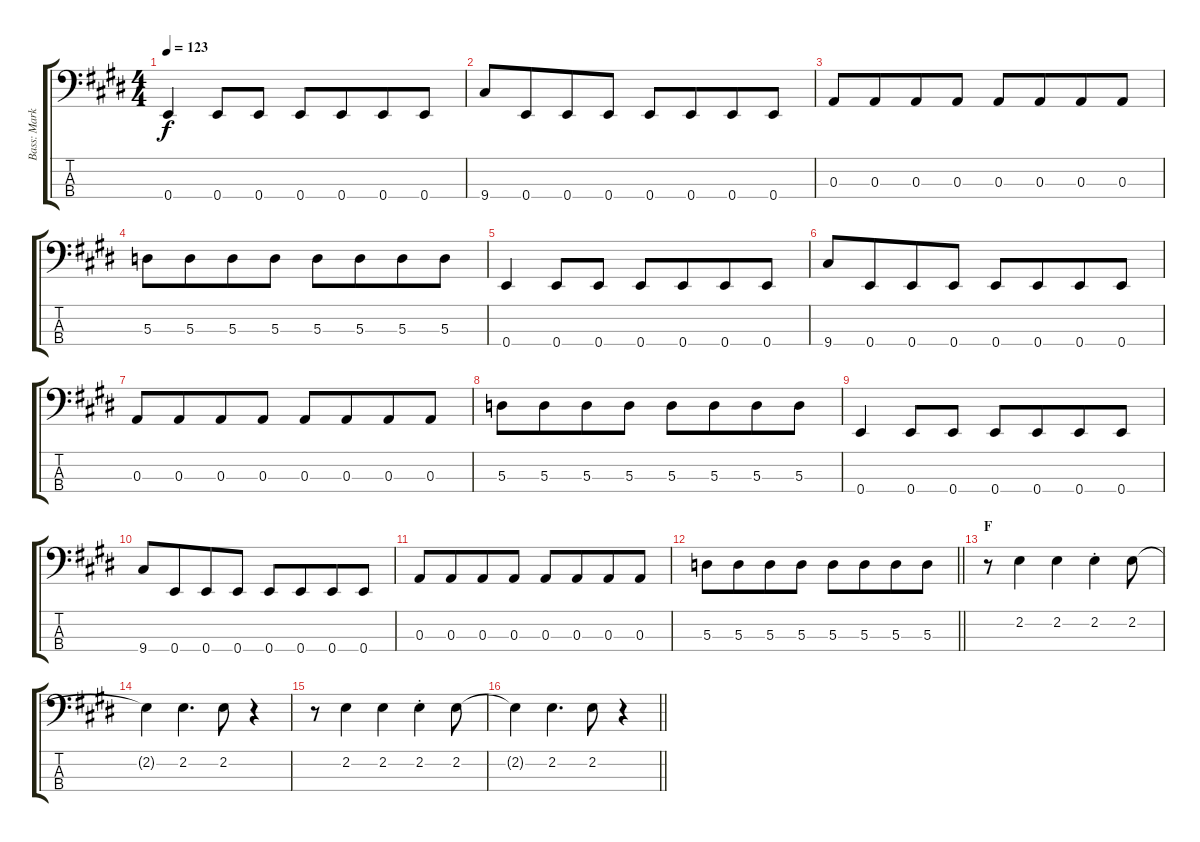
\track ("Bass: Mark" "Bass: Mark") {instrument electricbassfinger}
\staff {score tabs}
\tuning (G2 D2 A1 E1) {hide}
\ts (4 4)
\tempo 123
\clef f4
\ks e
0.4.4{dy f beam merge} 0.4.8 0.4.8 0.4.8 0.4.8{beam merge} 0.4.8 0.4.8 |
9.4.8 0.4.8{beam merge} 0.4.8 0.4.8 0.4.8 0.4.8{beam merge} 0.4.8 0.4.8 |
0.3.8{beam merge} 0.3.8{beam merge} 0.3.8 0.3.8 0.3.8{beam merge} 0.3.8{beam merge} 0.3.8 0.3.8 |
5.3.8 5.3.8{beam merge} 5.3.8 5.3.8 5.3.8 5.3.8{beam merge} 5.3.8 5.3.8 |
0.4.4{beam merge} 0.4.8 0.4.8 0.4.8 0.4.8{beam merge} 0.4.8 0.4.8 |
9.4.8 0.4.8{beam merge} 0.4.8 0.4.8 0.4.8 0.4.8{beam merge} 0.4.8 0.4.8 |
0.3.8{beam merge} 0.3.8{beam merge} 0.3.8 0.3.8 0.3.8{beam merge} 0.3.8{beam merge} 0.3.8 0.3.8 |
5.3.8 5.3.8{beam merge} 5.3.8 5.3.8 5.3.8 5.3.8{beam merge} 5.3.8 5.3.8 |
0.4.4{beam merge} 0.4.8 0.4.8 0.4.8 0.4.8{beam merge} 0.4.8 0.4.8 |
9.4.8 0.4.8{beam merge} 0.4.8 0.4.8 0.4.8 0.4.8{beam merge} 0.4.8 0.4.8 |
0.3.8{beam merge} 0.3.8{beam merge} 0.3.8 0.3.8 0.3.8{beam merge} 0.3.8{beam merge} 0.3.8 0.3.8 |
\barLineRight lightlight
5.3.8 5.3.8{beam merge} 5.3.8 5.3.8 5.3.8 5.3.8{beam merge} 5.3.8 5.3.8 |
\section ("" "F")
r.8 2.2.4 2.2.4 2.2{st}.4 2.2.8 |
2.2{t}.4 2.2.4{d} 2.2.8 r.4 |
r.8 2.2.4 2.2.4 2.2{st}.4 2.2.8 |
\barLineRight lightlight
2.2{t}.4 2.2.4{d} 2.2.8 r.4
